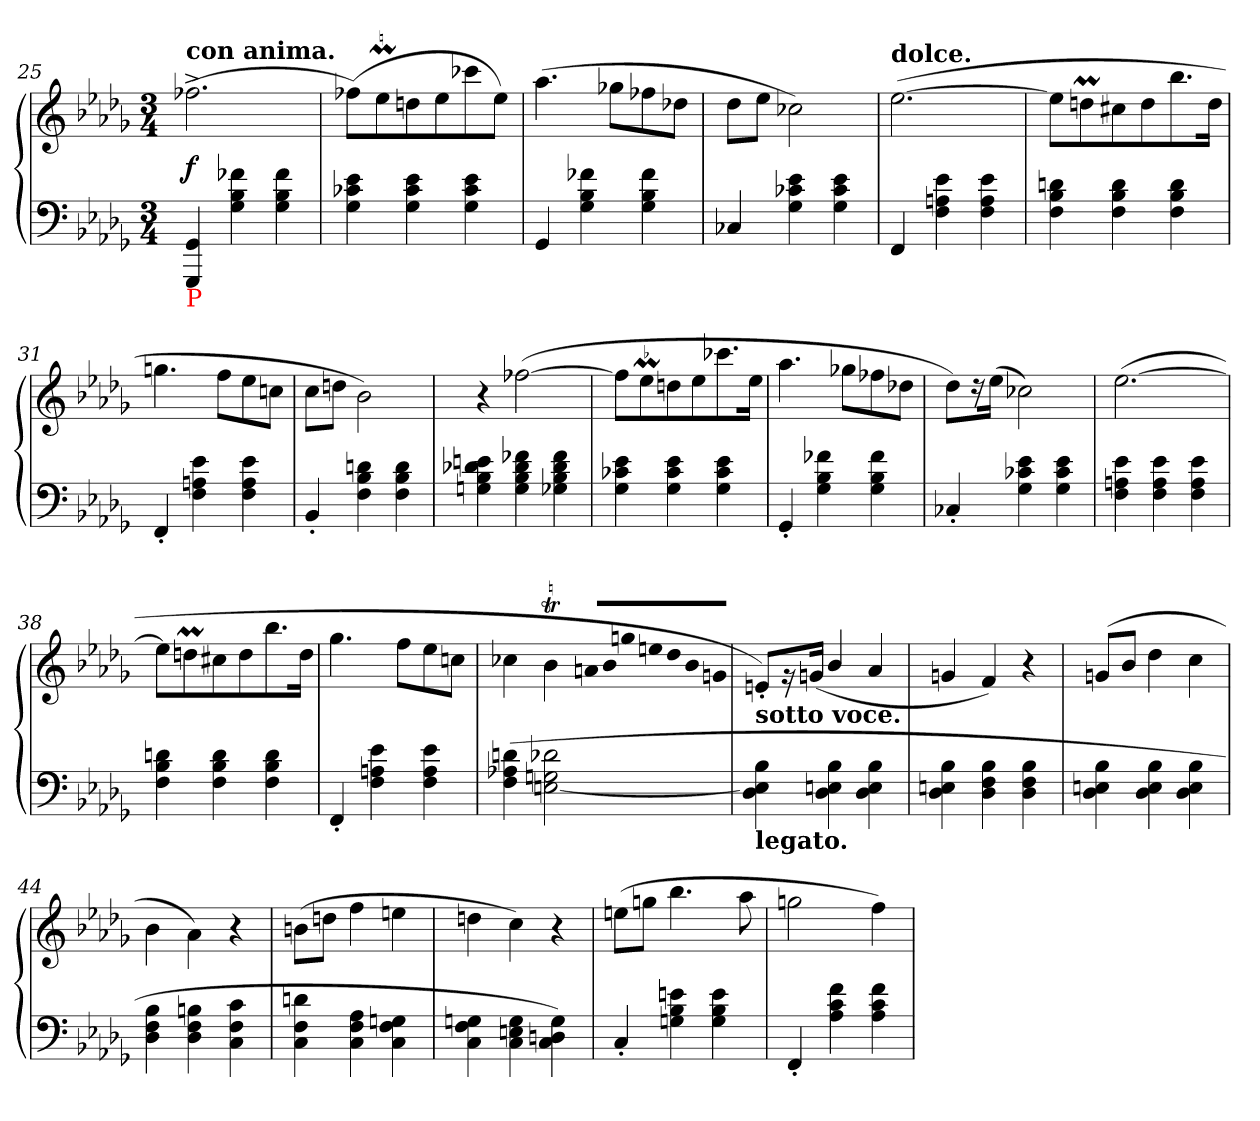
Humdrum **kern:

**kern	**kern	**dynam
*part1	*part1	*part1
*staff2	*staff1	*staff1/2
*clefF4	*clefG2	*
*k[b-e-a-d-g-]	*k[b-e-a-d-g-]	*
*D-:	*D-:	*
*M3/4	*M3/4	*
=25	=25	=25
!	!LO:TX:a:B:t=con anima.	!
!LO:TX:b:color=red:t=P	!	!
4GG- 4GGG-	[2.ff-X^	f
4f-X 4B- 4G-	.	.
4f- 4B- 4G-	.	.
=26	=26	=26
4e- 4c-X 4G-	(>8ff-XL]	.
.	8ee-M	.
4e- 4c- 4G-	8ddn	.
.	8ee-	.
4e- 4c- 4G-	8ccc-X	.
.	8ee-J)	.
=27	=27	=27
4GG-	(>4.aa-	.
4f-X 4B- 4G-	.	.
.	8gg-XL	.
4f- 4B- 4G-	8ff-X	.
.	8dd-XJ	.
=28	=28	=28
4C-X	8dd-L	.
.	8ee-J	.
4e- 4c-X 4G-	2cc-X)	.
4e- 4c- 4G-	.	.
=29	=29	=29
!	!LO:TX:a:B:t=dolce.	!
4FF	(>[2.ee-	.
4e- 4An 4F	.	.
4e- 4A 4F	.	.
=30	=30	=30
4dn 4B- 4F	8ee-L]	.
.	8ddnm	.
4d 4B- 4F	8cc#X	.
.	8dd	.
4d 4B- 4F	8.bb-	.
.	16ddJk	.
=31	=31	=31
4FF'	4.ggn	.
4e- 4An 4F	.	.
.	8ffL	.
4e- 4A 4F	8ee-	.
.	8ccnJ	.
=32	=32	=32
4BB-'	8ccL	.
.	8ddnJ	.
4dn 4B- 4F	2b-)	.
4d 4B- 4F	.	.
=33	=33	=33
4en 4d-X 4B- 4Gn	4r	.
4f-X 4d- 4B- 4G	(>[2ff-X	.
4f- 4d- 4B- 4G-X	.	.
=34	=34	=34
4e- 4c-X 4G-	8ff-L]	.
!	!LO:MOR:acc=-	!
.	8ee-m	.
4e- 4c- 4G-	8ddn	.
.	8ee-	.
4e- 4c- 4G-	8.ccc-X	.
.	16ee-Jk	.
=35	=35	=35
4GG-'	4.aa-	.
4f-X 4B- 4G-	.	.
.	8gg-XL	.
4f- 4B- 4G-	8ff-X	.
.	8dd-XJ	.
=36	=36	=36
4C-X'	8dd-L)	.
.	16r	.
.	(>16ee-Jk	.
4e- 4c-X 4G-	2cc-X)	.
4e- 4c- 4G-	.	.
=37	=37	=37
4e- 4An 4F	(>[2.ee-	.
4e- 4A 4F	.	.
4e- 4A 4F	.	.
=38	=38	=38
4dn 4B- 4F	8ee-L]	.
.	8ddnm	.
4d 4B- 4F	8cc#X	.
.	8dd	.
4d 4B- 4F	8.bb-	.
.	16ddJk	.
=39	=39	=39
4FF'	4.gg-	.
4e- 4An 4F	.	.
.	8ffL	.
4e- 4A 4F	8ee-	.
.	8ccnJ	.
=40	=40	=40
(>4dn 4A-X 4F	4cc-X	.
2d-X 2Gn [2En	4b-T	.
*	*Xtuplet	*
!	!LO:N:vis=8	!
.	28an!/L	.
!	!LO:N:vis=8	!
.	28b-!/	.
!	!LO:N:vis=8	!
.	28ggn!/	.
!	!LO:N:vis=8	!
.	28een!/	.
!	!LO:N:vis=8	!
.	28dd-!/	.
!	!LO:N:vis=8	!
.	28b-!/	.
!	!LO:N:vis=8	!
.	28gn!/J	.
=41	=41	=41
!	!LO:TX:b:B:t=sotto voce.	!
!LO:TX:b:B:t=legato.	!	!
4B- 4En] 4D-	8en'>/L)	.
.	16r	.
.	(<16gnJk	.
4B- 4E 4D-	4b-/	.
4B- 4E 4D-	4a-	.
=42	=42	=42
4B- 4En 4D-	4gn	.
4B- 4F 4D-	4f)	.
4B- 4F 4D-	4r	.
=43	=43	=43
4B- 4En 4D-	(>8gnL	.
.	8b-J	.
4B- 4E 4D-	4dd-	.
4B- 4E 4D-	4cc	.
=44	=44	=44
4B- 4F 4D-	4b-	.
4Bn 4F 4D-	4a-\)	.
4c 4F 4C	4r	.
=45	=45	=45
4dn 4F 4C	(>8bnL	.
.	8ddnJ	.
4A- 4F 4C	4ff	.
4Gn 4F 4C	4een	.
=46	=46	=46
4Gn 4F 4C	4ddn	.
4G 4En 4C	4cc)	.
4G 4Dn 4C)	4r	.
=47	=47	=47
4C'	(>8eenL	.
.	8ggnJ	.
4en 4B- 4Gn	4.bb-	.
4e 4B- 4G	.	.
.	8aa-	.
=48	=48	=48
4FF'	2ggn	.
4f 4c 4A-	.	.
4f 4c 4A-	4ff)	.
=	=	=
*-	*-	*-
